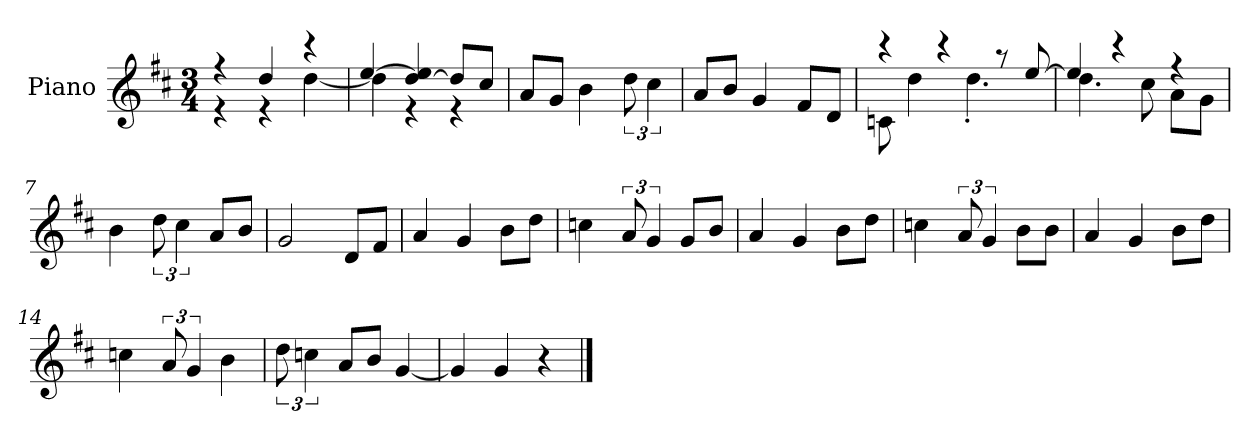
**kern
*part1
*staff1
*I"Piano
*I'P-no
*clefG2
*k[f#c#]
*M3/4
*MM182
=1
*^
4r	4r
4dd/	4r
4r	[4dd\
=2	=2
[4ee/	4dd\]
[4dd/ 4ee/]	4r
8dd/L]	4r
8cc#/J	.
*v	*v
=3
8a/L
8g/J
4b\
12dd\
6cc#\
=4
8a/L
8b/J
4g/
8f#/L
8d/J
=5
*^
4r	8cn\
.	4dd\
4r	.
.	4.dd'\
8r	.
[8ee/	.
=6	=6
4ee/]	4.dd\
4r	.
.	8cc#\
4r	8a\L
.	8g\J
*v	*v
=7
4b\
12dd\
6cc#\
8a/L
8b/J
!!LO:LB:g=z
=8
2g/
8d/L
8f#/J
=9
4a/
4g/
8b\L
8dd\J
=10
4ccn\
12a/
6g/
8g/L
8b/J
=11
4a/
4g/
8b\L
8dd\J
=12
4ccn\
12a/
6g/
8b\L
8b\J
=13
4a/
4g/
8b\L
8dd\J
=14
4ccn\
12a/
6g/
4b\
=15
12dd\
6ccn\
8a/L
8b/J
[4g/
!!LO:LB:g=z
=16
4g/]
4g/
4r
==
*-
